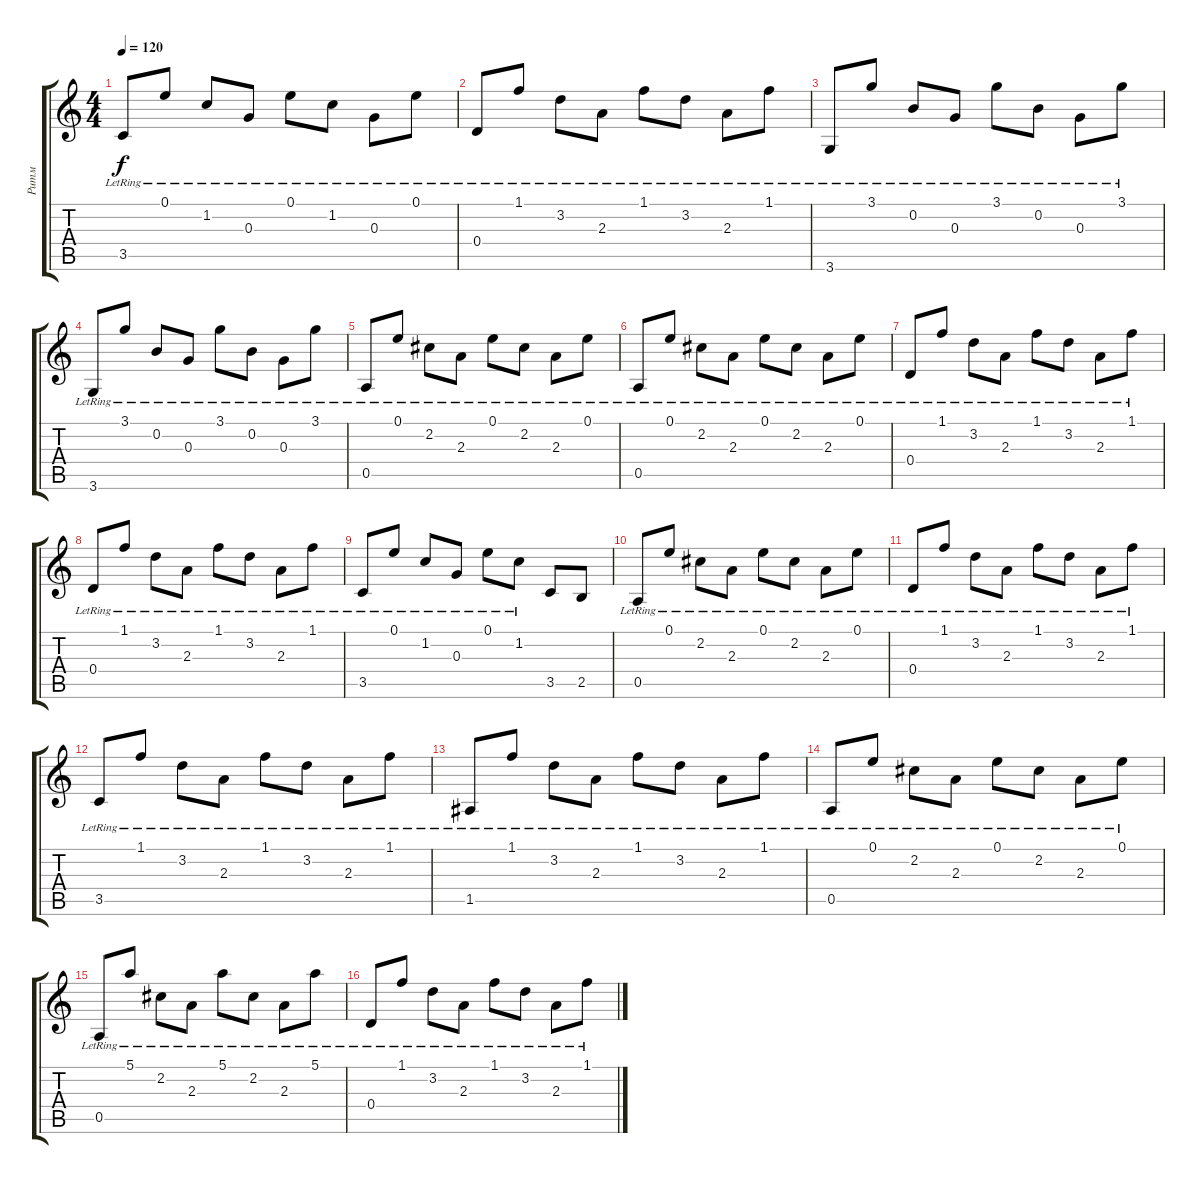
\track ("Ритм" "Ритм") {instrument acousticguitarsteel}
\staff {score tabs}
\tuning (E4 B3 G3 D3 A2 E2) {hide}
\ts (4 4)
\tempo 120
\clef g2
\ks c
3.5{lr}.8{dy f} 0.1{lr}.8 1.2{lr}.8 0.3{lr}.8 0.1{lr}.8 1.2{lr}.8 0.3{lr}.8 0.1{lr}.8 |
0.4{lr}.8 1.1{lr}.8 3.2{lr}.8 2.3{lr}.8 1.1{lr}.8 3.2{lr}.8 2.3{lr}.8 1.1{lr}.8 |
3.6{lr}.8 3.1{lr}.8 0.2{lr}.8 0.3{lr}.8 3.1{lr}.8 0.2{lr}.8 0.3{lr}.8 3.1{lr}.8 |
3.6{lr}.8 3.1{lr}.8 0.2{lr}.8 0.3{lr}.8 3.1{lr}.8 0.2{lr}.8 0.3{lr}.8 3.1{lr}.8 |
0.5{lr}.8 0.1{lr}.8 2.2{lr}.8 2.3{lr}.8 0.1{lr}.8 2.2{lr}.8 2.3{lr}.8 0.1{lr}.8 |
0.5{lr}.8 0.1{lr}.8 2.2{lr}.8 2.3{lr}.8 0.1{lr}.8 2.2{lr}.8 2.3{lr}.8 0.1{lr}.8 |
0.4{lr}.8 1.1{lr}.8 3.2{lr}.8 2.3{lr}.8 1.1{lr}.8 3.2{lr}.8 2.3{lr}.8 1.1{lr}.8 |
0.4{lr}.8 1.1{lr}.8 3.2{lr}.8 2.3{lr}.8 1.1{lr}.8 3.2{lr}.8 2.3{lr}.8 1.1{lr}.8 |
3.5{lr}.8 0.1{lr}.8 1.2{lr}.8 0.3{lr}.8 0.1{lr}.8 1.2{lr}.8 3.5.8 2.5.8 |
0.5{lr}.8 0.1{lr}.8 2.2{lr}.8 2.3{lr}.8 0.1{lr}.8 2.2{lr}.8 2.3{lr}.8 0.1{lr}.8 |
0.4{lr}.8 1.1{lr}.8 3.2{lr}.8 2.3{lr}.8 1.1{lr}.8 3.2{lr}.8 2.3{lr}.8 1.1{lr}.8 |
3.5{lr}.8 1.1{lr}.8 3.2{lr}.8 2.3{lr}.8 1.1{lr}.8 3.2{lr}.8 2.3{lr}.8 1.1{lr}.8 |
1.5{lr}.8 1.1{lr}.8 3.2{lr}.8 2.3{lr}.8 1.1{lr}.8 3.2{lr}.8 2.3{lr}.8 1.1{lr}.8 |
0.5{lr}.8 0.1{lr}.8 2.2{lr}.8 2.3{lr}.8 0.1{lr}.8 2.2{lr}.8 2.3{lr}.8 0.1{lr}.8 |
0.5{lr}.8 5.1{lr}.8 2.2{lr}.8 2.3{lr}.8 5.1{lr}.8 2.2{lr}.8 2.3{lr}.8 5.1{lr}.8 |
0.4{lr}.8 1.1{lr}.8 3.2{lr}.8 2.3{lr}.8 1.1{lr}.8 3.2{lr}.8 2.3{lr}.8 1.1{lr}.8
